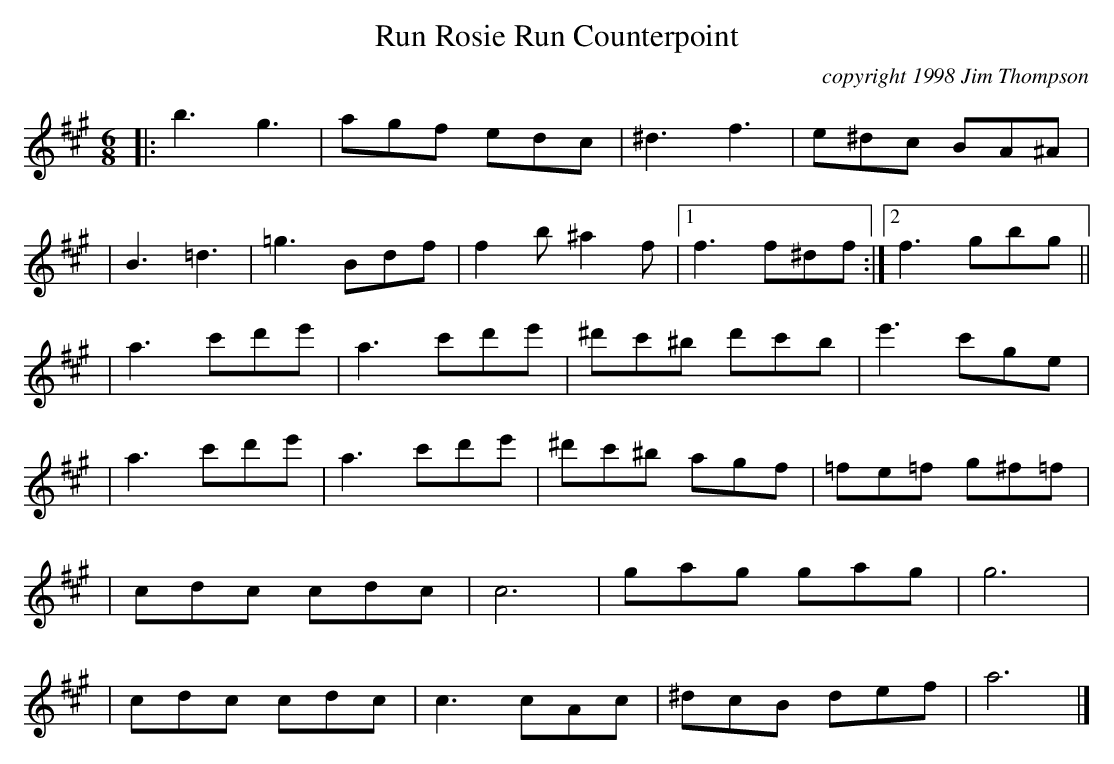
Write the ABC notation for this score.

X:1
T:Run Rosie Run Counterpoint
C:copyright 1998 Jim Thompson
E:16
M:6/8
K:A
\bigskip              % a bit of space
|:b3 g3|agf edc|^d3 f3|e^dc BA^A|
|B3 =d3|=g3 Bdf|f2b ^a2f|1 f3 f^df:|2 f3 gbg||
|a3 c'd'e'|a3 c'd'e'|^d'c'^b d'c'b|e'3 c'ge|
|a3 c'd'e'|a3 c'd'e'|^d'c'^b agf|=fe=f g^f=f|
|cdc cdc|c6|gag gag|g6|
|cdc cdc|c3 cAc|^dcB def|a6|]
